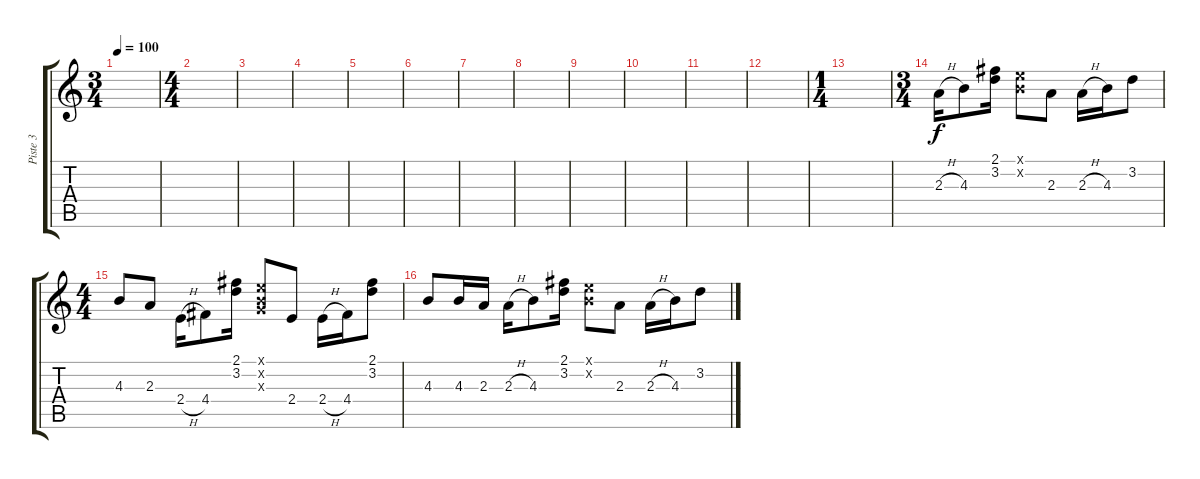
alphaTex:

\track ("Piste 3" "Piste 3") {instrument electricguitarclean}
\staff {score tabs}
\tuning (E4 B3 G3 D3 A2 E2) {hide}
\ts (3 4)
\tempo 100
\clef g2
\ks c
|
\ts (4 4)
|
|
|
|
|
|
|
|
|
|
|
\ts (1 4)
|
\ts (3 4)
2.3{h}.16 4.3.8 (2.1 3.2).16 (0.1{x} 0.2{x}).8 2.3.8 2.3{h}.16 4.3.16 3.2.8 |
\ts (4 4)
4.3.8 2.3.8 2.4{h}.16 4.4.8 (2.1 3.2).16 (0.1{x} 0.2{x} 0.3{x}).8 2.4.8 2.4{h}.16 4.4.16 (2.1 3.2).8 |
4.3.8 4.3.16 2.3.16 2.3{h}.16 4.3.8 (2.1 3.2).16 (0.1{x} 0.2{x}).8 2.3.8 2.3{h}.16 4.3.16 3.2.8
